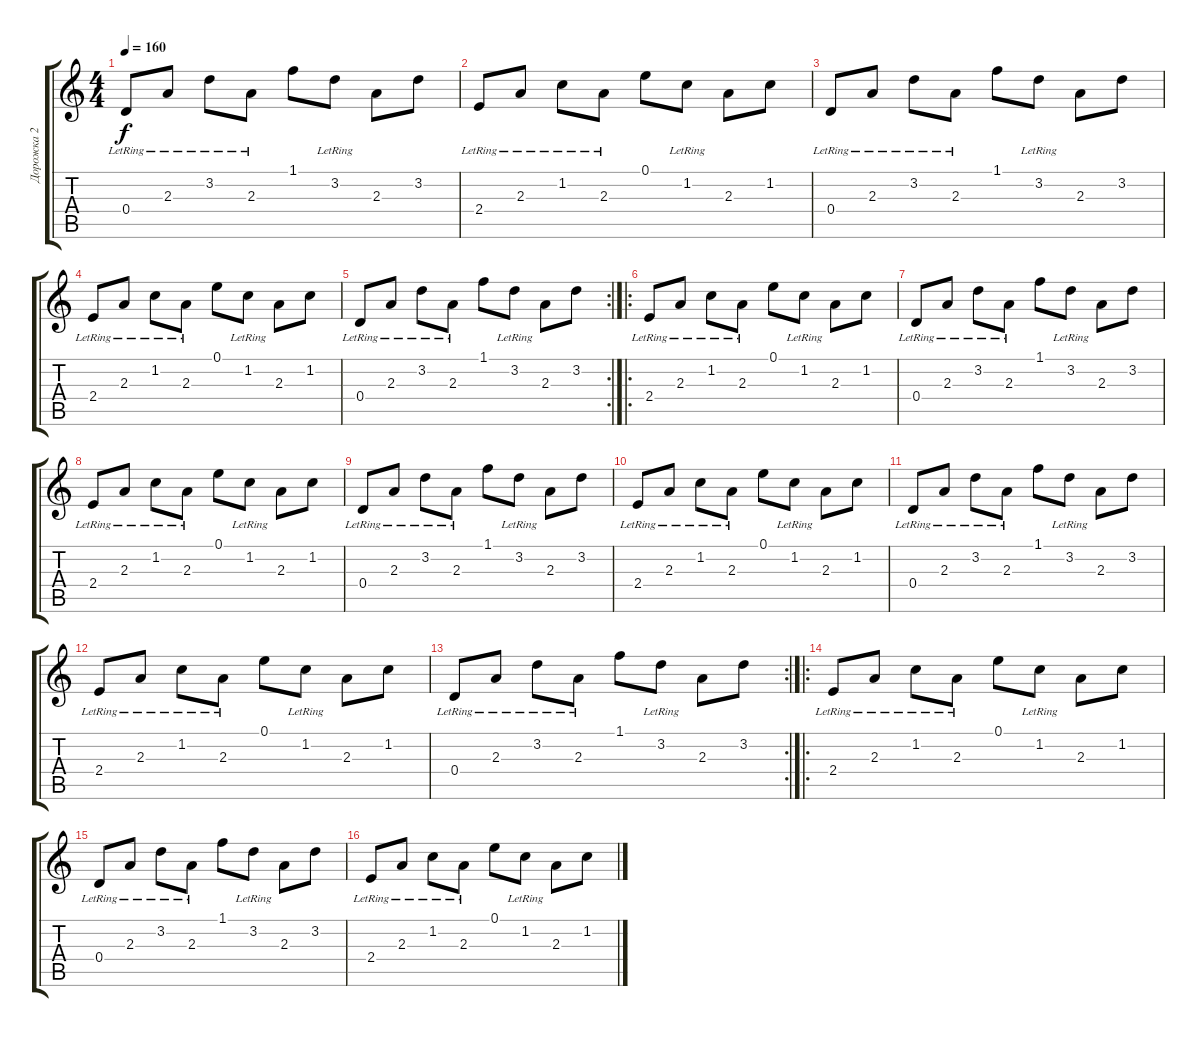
\track ("Дорожка 2" "Дорожка 2") {instrument acousticguitarsteel}
\staff {score tabs}
\tuning (E4 B3 G3 D3 A2 E2) {hide}
\ts (4 4)
\tempo 160
\clef g2
\ks c
0.4{lr}.8{dy f} 2.3{lr}.8 3.2{lr}.8 2.3{lr}.8 1.1.8 3.2{lr}.8 2.3.8 3.2.8 |
2.4{lr}.8 2.3{lr}.8 1.2{lr}.8 2.3{lr}.8 0.1.8 1.2{lr}.8 2.3.8 1.2.8 |
0.4{lr}.8 2.3{lr}.8 3.2{lr}.8 2.3{lr}.8 1.1.8 3.2{lr}.8 2.3.8 3.2.8 |
2.4{lr}.8 2.3{lr}.8 1.2{lr}.8 2.3{lr}.8 0.1.8 1.2{lr}.8 2.3.8 1.2.8 |
\rc 2
0.4{lr}.8 2.3{lr}.8 3.2{lr}.8 2.3{lr}.8 1.1.8 3.2{lr}.8 2.3.8 3.2.8 |
\ro
2.4{lr}.8 2.3{lr}.8 1.2{lr}.8 2.3{lr}.8 0.1.8 1.2{lr}.8 2.3.8 1.2.8 |
0.4{lr}.8 2.3{lr}.8 3.2{lr}.8 2.3{lr}.8 1.1.8 3.2{lr}.8 2.3.8 3.2.8 |
2.4{lr}.8 2.3{lr}.8 1.2{lr}.8 2.3{lr}.8 0.1.8 1.2{lr}.8 2.3.8 1.2.8 |
0.4{lr}.8 2.3{lr}.8 3.2{lr}.8 2.3{lr}.8 1.1.8 3.2{lr}.8 2.3.8 3.2.8 |
2.4{lr}.8 2.3{lr}.8 1.2{lr}.8 2.3{lr}.8 0.1.8 1.2{lr}.8 2.3.8 1.2.8 |
0.4{lr}.8 2.3{lr}.8 3.2{lr}.8 2.3{lr}.8 1.1.8 3.2{lr}.8 2.3.8 3.2.8 |
2.4{lr}.8 2.3{lr}.8 1.2{lr}.8 2.3{lr}.8 0.1.8 1.2{lr}.8 2.3.8 1.2.8 |
\rc 2
0.4{lr}.8 2.3{lr}.8 3.2{lr}.8 2.3{lr}.8 1.1.8 3.2{lr}.8 2.3.8 3.2.8 |
\ro
2.4{lr}.8 2.3{lr}.8 1.2{lr}.8 2.3{lr}.8 0.1.8 1.2{lr}.8 2.3.8 1.2.8 |
0.4{lr}.8 2.3{lr}.8 3.2{lr}.8 2.3{lr}.8 1.1.8 3.2{lr}.8 2.3.8 3.2.8 |
2.4{lr}.8 2.3{lr}.8 1.2{lr}.8 2.3{lr}.8 0.1.8 1.2{lr}.8 2.3.8 1.2.8
